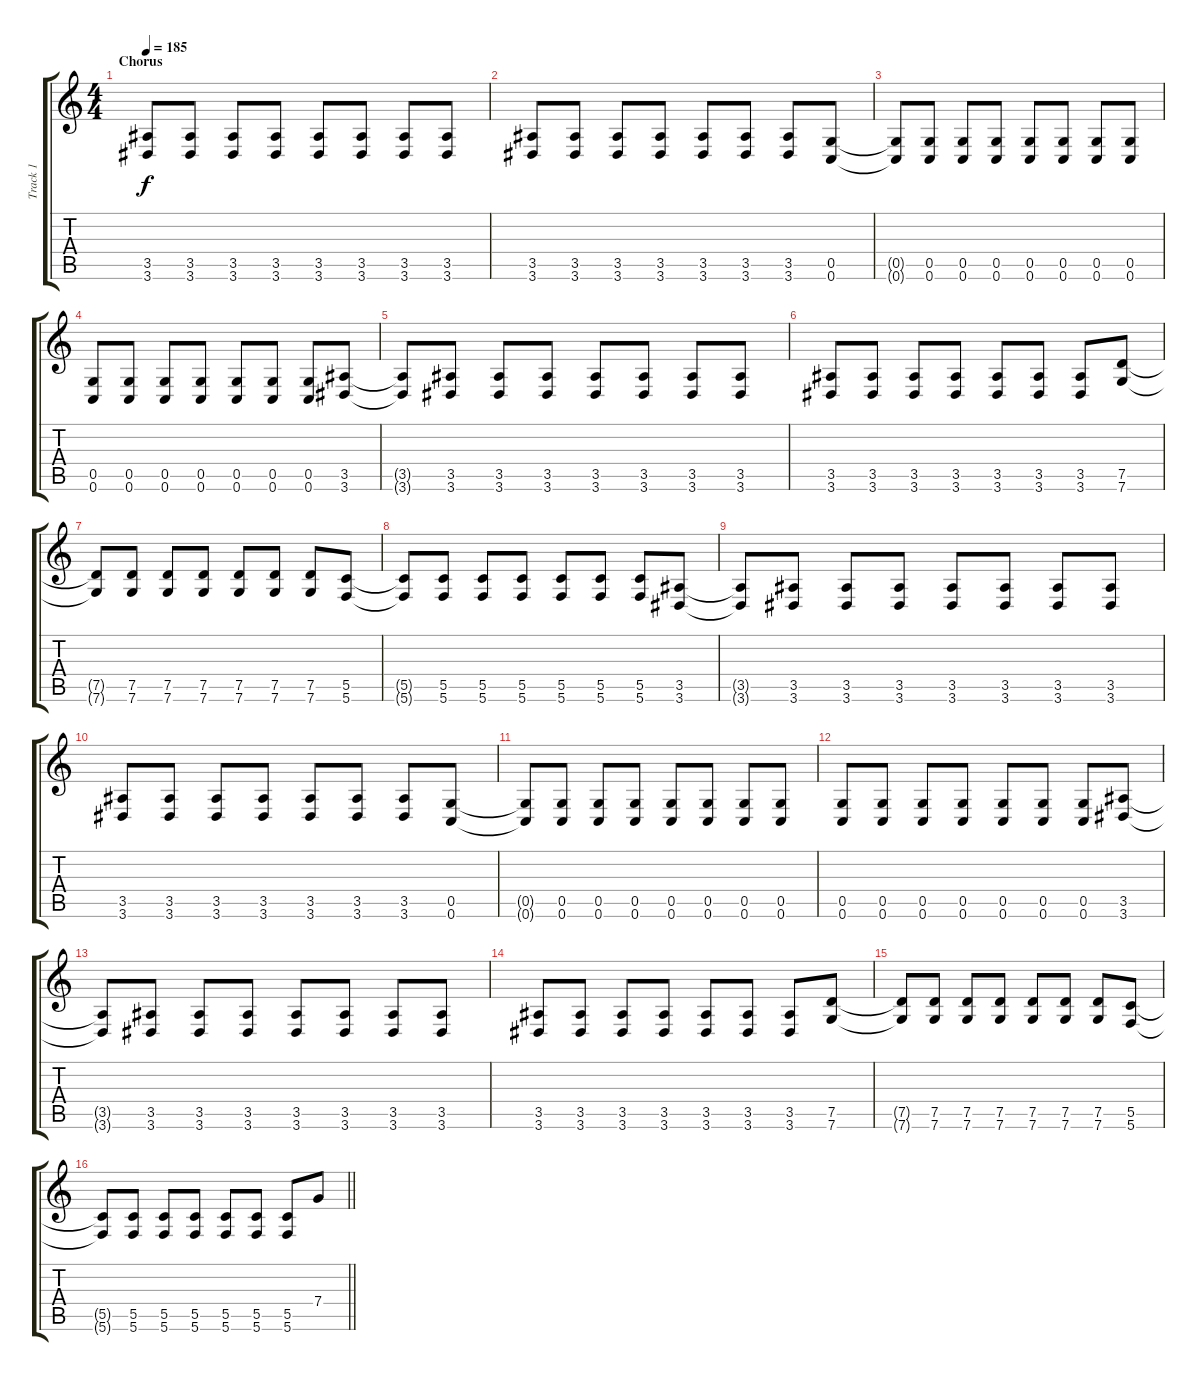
\track ("Track 1" "Track 1") {instrument distortionguitar}
\staff {score tabs}
\tuning (D4 A3 F3 C3 G2 C2) {hide}
\ts (4 4)
\section ("" "Chorus")
\tempo 185
\clef g2
\ks c
(3.5{t} 3.6{t}).8{dy f} (3.5 3.6).8 (3.5 3.6).8 (3.5 3.6).8 (3.5 3.6).8 (3.5 3.6).8 (3.5 3.6).8 (3.5 3.6).8 |
(3.5 3.6).8 (3.5 3.6).8 (3.5 3.6).8 (3.5 3.6).8 (3.5 3.6).8 (3.5 3.6).8 (3.5 3.6).8 (0.5 0.6).8 |
(0.5{t} 0.6{t}).8 (0.5 0.6).8 (0.5 0.6).8 (0.5 0.6).8 (0.5 0.6).8 (0.5 0.6).8 (0.5 0.6).8 (0.5 0.6).8 |
(0.5 0.6).8 (0.5 0.6).8 (0.5 0.6).8 (0.5 0.6).8 (0.5 0.6).8 (0.5 0.6).8 (0.5 0.6).8 (3.5 3.6).8 |
(3.5{t} 3.6{t}).8 (3.5 3.6).8 (3.5 3.6).8 (3.5 3.6).8 (3.5 3.6).8 (3.5 3.6).8 (3.5 3.6).8 (3.5 3.6).8 |
(3.5 3.6).8 (3.5 3.6).8 (3.5 3.6).8 (3.5 3.6).8 (3.5 3.6).8 (3.5 3.6).8 (3.5 3.6).8 (7.5 7.6).8 |
(7.5{t} 7.6{t}).8 (7.5 7.6).8 (7.5 7.6).8 (7.5 7.6).8 (7.5 7.6).8 (7.5 7.6).8 (7.5 7.6).8 (5.5 5.6).8 |
(5.5{t} 5.6{t}).8 (5.5 5.6).8 (5.5 5.6).8 (5.5 5.6).8 (5.5 5.6).8 (5.5 5.6).8 (5.5 5.6).8 (3.5 3.6).8 |
(3.5{t} 3.6{t}).8 (3.5 3.6).8 (3.5 3.6).8 (3.5 3.6).8 (3.5 3.6).8 (3.5 3.6).8 (3.5 3.6).8 (3.5 3.6).8 |
(3.5 3.6).8 (3.5 3.6).8 (3.5 3.6).8 (3.5 3.6).8 (3.5 3.6).8 (3.5 3.6).8 (3.5 3.6).8 (0.5 0.6).8 |
(0.5{t} 0.6{t}).8 (0.5 0.6).8 (0.5 0.6).8 (0.5 0.6).8 (0.5 0.6).8 (0.5 0.6).8 (0.5 0.6).8 (0.5 0.6).8 |
(0.5 0.6).8 (0.5 0.6).8 (0.5 0.6).8 (0.5 0.6).8 (0.5 0.6).8 (0.5 0.6).8 (0.5 0.6).8 (3.5 3.6).8 |
(3.5{t} 3.6{t}).8 (3.5 3.6).8 (3.5 3.6).8 (3.5 3.6).8 (3.5 3.6).8 (3.5 3.6).8 (3.5 3.6).8 (3.5 3.6).8 |
(3.5 3.6).8 (3.5 3.6).8 (3.5 3.6).8 (3.5 3.6).8 (3.5 3.6).8 (3.5 3.6).8 (3.5 3.6).8 (7.5 7.6).8 |
(7.5{t} 7.6{t}).8 (7.5 7.6).8 (7.5 7.6).8 (7.5 7.6).8 (7.5 7.6).8 (7.5 7.6).8 (7.5 7.6).8 (5.5 5.6).8 |
\barLineRight lightlight
(5.5{t} 5.6{t}).8 (5.5 5.6).8 (5.5 5.6).8 (5.5 5.6).8 (5.5 5.6).8 (5.5 5.6).8 (5.5 5.6).8 7.4.8
